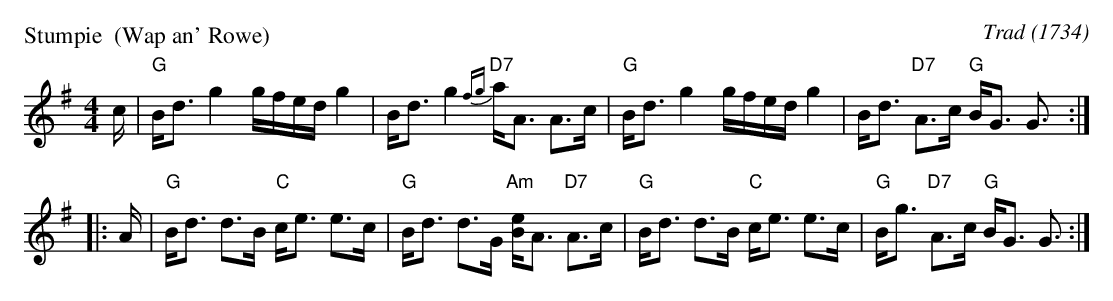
X:1
P: Stumpie  (Wap an' Rowe)
O: Trad (1734)
M: 4/4
L: 1/16
K: G
   c |\
"G"Bd3 g4 gfed g4 | Bd3 g4 {fg}"D7"aA3 A3c |\
"G"Bd3 g4 gfed g4 | Bd3 "D7"A3c "G"BG3 G3 :|
|: A |\
"G"Bd3 d3B "C"ce3 e3c | "G"Bd3 d3G "Am"[eB]A3 "D7"A3c |\
"G"Bd3 d3B "C"ce3 e3c | "G"Bg3 "D7"A3c "G"BG3 G3 :|
